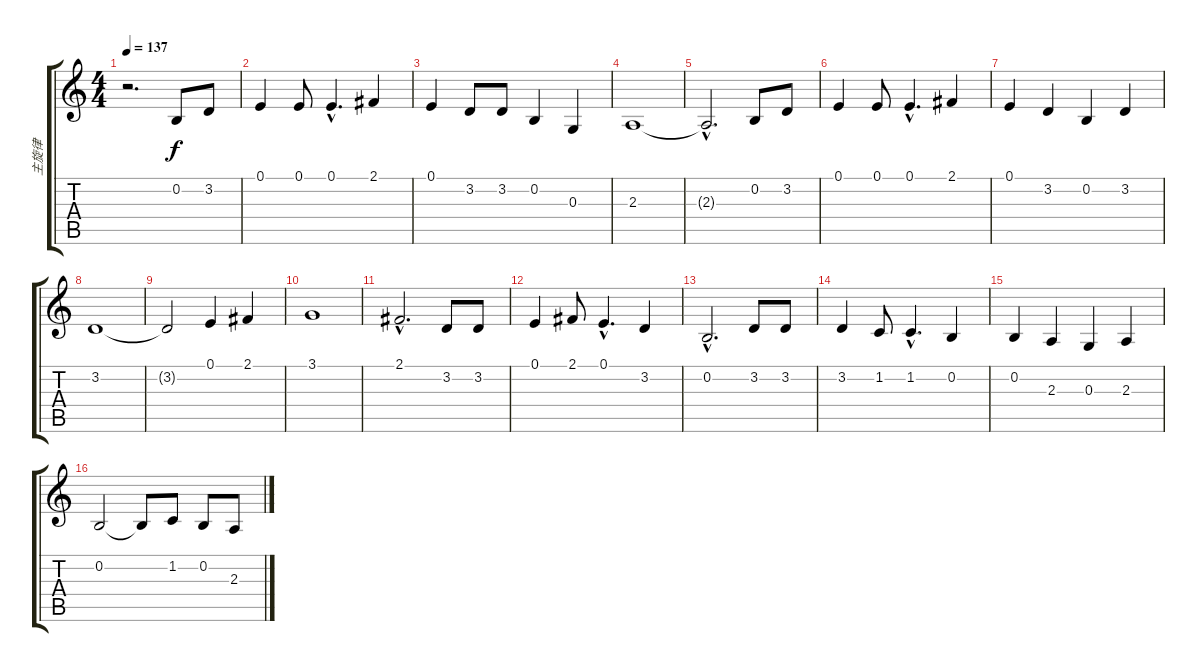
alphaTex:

\track ("主旋律" "主旋律") {instrument harmonica}
\staff {score tabs}
\tuning (E4 B3 G3 D3 A2 E2) {hide}
\ts (4 4)
\tempo 137
\clef g2
\ks c
r.2{d dy f} 0.2.8 3.2.8 |
0.1.4 0.1.8 0.1{hac}.4{d} 2.1.4 |
0.1.4 3.2.8 3.2.8 0.2.4 0.3.4 |
2.3.1 |
2.3{hac t}.2{d} 0.2.8 3.2.8 |
0.1.4 0.1.8 0.1{hac}.4{d} 2.1.4 |
0.1.4 3.2.4 0.2.4 3.2.4 |
3.2.1 |
3.2{t}.2 0.1.4 2.1.4 |
3.1.1 |
2.1{hac}.2{d} 3.2.8 3.2.8 |
0.1.4 2.1.8 0.1{hac}.4{d} 3.2.4 |
0.2{hac}.2{d} 3.2.8 3.2.8 |
3.2.4 1.2.8 1.2{hac}.4{d} 0.2.4 |
0.2.4 2.3.4 0.3.4 2.3.4 |
0.2.2 0.2{t}.8 1.2.8 0.2.8 2.3.8
